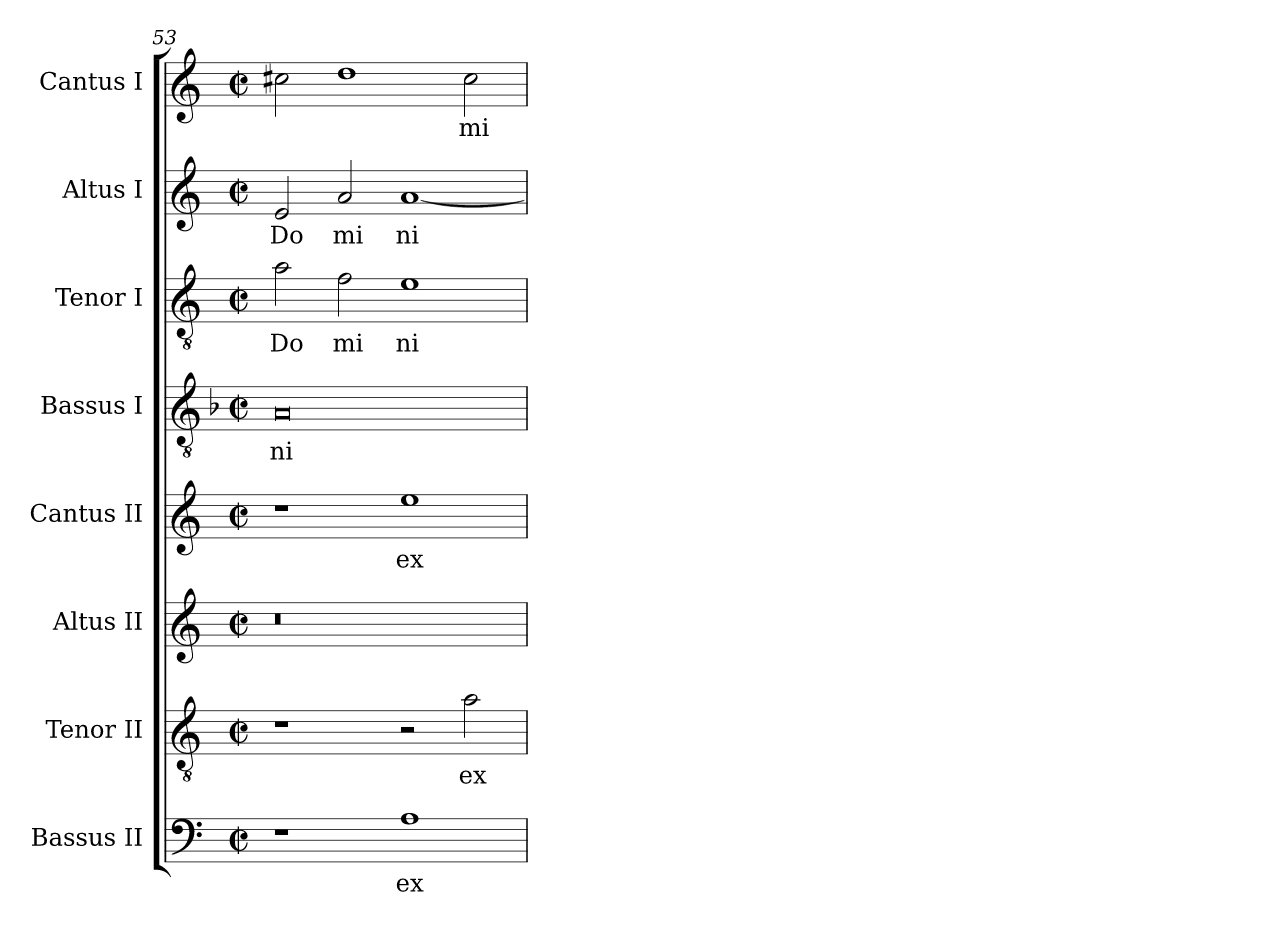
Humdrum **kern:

**kern	**text	**kern	**text	**kern	**kern	**text	**kern	**text	**kern	**text	**kern	**text	**kern	**text
*part8	*part8	*part7	*part7	*part6	*part5	*part5	*part4	*part4	*part3	*part3	*part2	*part2	*part1	*part1
*staff8	*staff8	*staff7	*staff7	*staff6	*staff5	*staff5	*staff4	*staff4	*staff3	*staff3	*staff2	*staff2	*staff1	*staff1
*I"Bassus II	*	*I"Tenor II	*	*I"Altus II	*I"Cantus II	*	*I"Bassus I	*	*I"Tenor I	*	*I"Altus I	*	*I"Cantus I	*
*clefF4	*	*clefGv2	*	*clefG2	*clefG2	*	*clefGv2	*	*clefGv2	*	*clefG2	*	*clefG2	*
*	*	*	*	*k[]	*	*	*k[b-]	*	*	*	*k[]	*	*	*
*	*	*	*	*C:	*	*	*F:	*	*	*	*C:	*	*	*
*M2/2	*	*M2/2	*	*M2/2	*M2/2	*	*M2/2	*	*M2/2	*	*M2/2	*	*M2/2	*
*met(c|)	*	*met(c|)	*	*met(c|)	*met(c|)	*	*met(c|)	*	*met(c|)	*	*met(c|)	*	*met(c|)	*
=53	=53	=53	=53	=53	=53	=53	=53	=53	=53	=53	=53	=53	=53	=53
!	!	!	!	!	!	!	!	!LO:LY:b:cj	!	!LO:LY:b:cj	!	!LO:LY:b:cj	!	!
1r	.	1r	.	0r	1r	.	0A	-ni	2a\	Do	2e/	Do	2cc#X\	.
!	!	!	!	!	!	!	!	!	!	!LO:LY:b:cj	!	!LO:LY:b:cj	!	!
.	.	.	.	.	.	.	.	.	2f\	mi	2a/	mi	1dd	.
!	!LO:LY:b:cj	!	!	!	!	!LO:LY:b:cj	!	!	!	!LO:LY:b:cj	!	!LO:LY:b:cj	!	!
1A	ex	2r	.	.	1ee	ex-	.	.	1e	ni	[<1a	ni	.	.
!	!	!	!LO:LY:b:cj	!	!	!	!	!	!	!	!	!	!	!LO:LY:b:cj
.	.	2a\	ex	.	.	.	.	.	.	.	.	.	2cc#\	-mi-
=	=	=	=	=	=	=	=	=	=	=	=	=	=	=
*-	*-	*-	*-	*-	*-	*-	*-	*-	*-	*-	*-	*-	*-	*-
